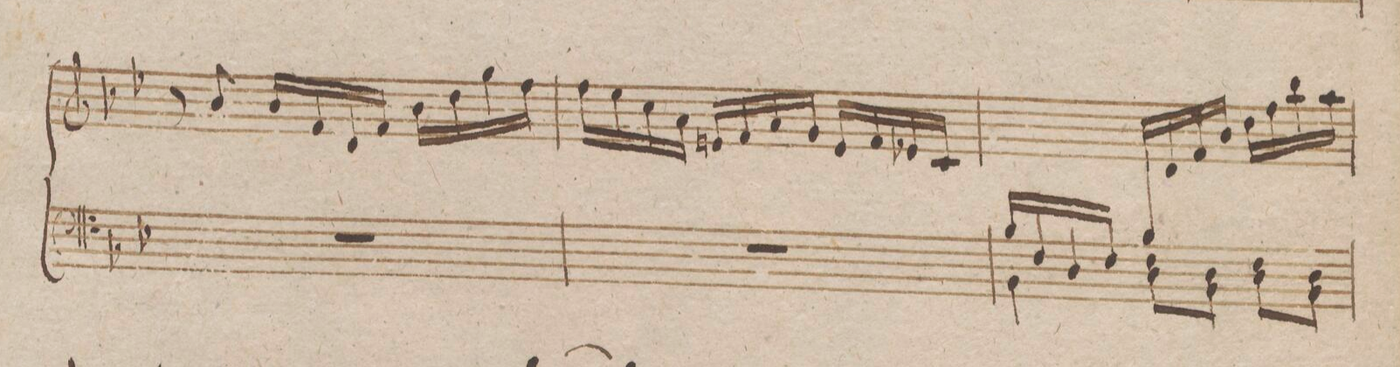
**kern
*I"Organo.
*clefF4
*k[b-e-]
*met(c)
*M3/4
2.r
=80
2.r
=81
*^
16B-/LL	4BB-\
16F/	.
16D/	.
16F/JJ	.
2ryyyy	8F\L 8D\
.	8D\J 8BB-\
.	8F\L 8D\
.	8D\J 8BB-\
*v	*v
=82
*-
